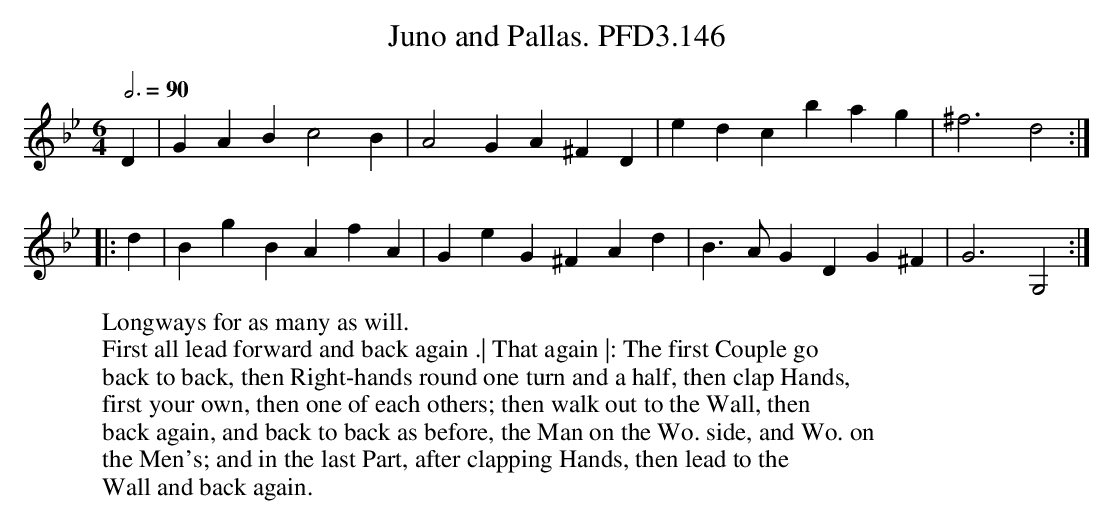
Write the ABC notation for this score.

X:1
T:Juno and Pallas. PFD3.146
M:6/4
L:1/4
W:Longways for as many as will.
W:First all lead forward and back again .| That again |: The first Couple go
W:back to back, then Right-hands round one turn and a half, then clap Hands,
W:first your own, then one of each others; then walk out to the Wall, then
W:back again, and back to back as before, the Man on the Wo. side, and Wo. on
W:the Men's; and in the last Part, after clapping Hands, then lead to the
W:Wall and back again.
Q:3/4=90
K:Gm
D | GAB c2B | A2G A^FD | edc bag | ^f3 d2 :|
|: d | BgB AfA | GeG ^FAd | B>AG DG^F | G3 G,2 :|
